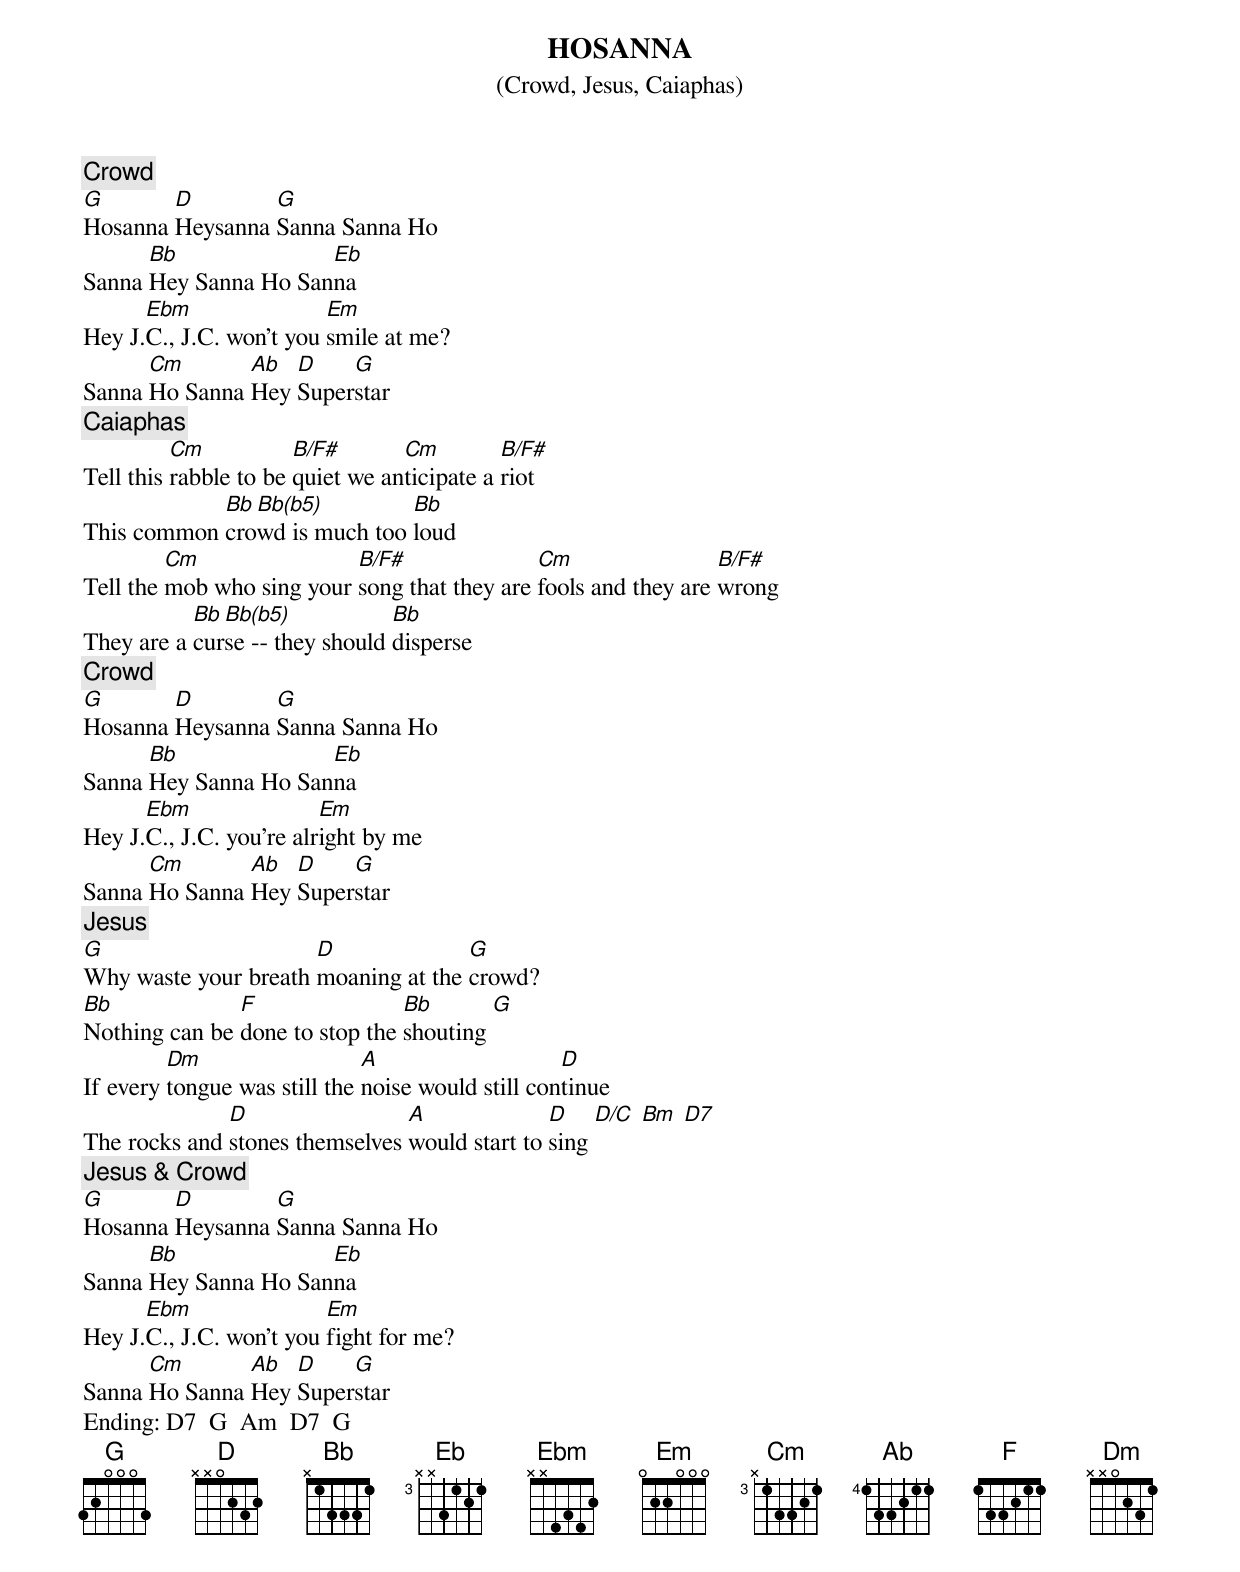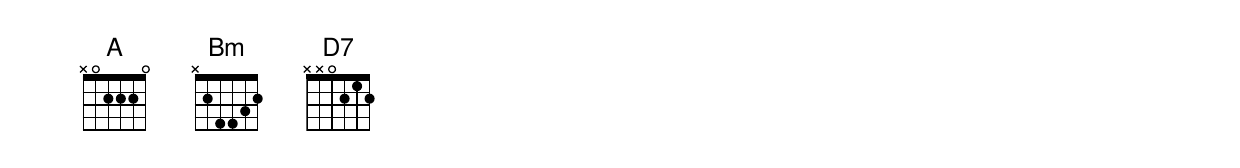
{t:HOSANNA}
{st:(Crowd, Jesus, Caiaphas)}
{c:Crowd}
[G]Hosanna [D]Heysanna [G]Sanna Sanna Ho
Sanna [Bb]Hey Sanna Ho San[Eb]na
Hey J.[Ebm]C., J.C. won't you [Em]smile at me?
Sanna [Cm]Ho Sanna [Ab]Hey [D]Super[G]star
{c:Caiaphas}
Tell this [Cm]rabble to be [B/F#]quiet we an[Cm]ticipate a [B/F#]riot
This common [Bb]cro[Bb(b5)]wd is much too [Bb]loud
Tell the [Cm]mob who sing your [B/F#]song that they are [Cm]fools and they are [B/F#]wrong
They are a [Bb]cur[Bb(b5)]se -- they should [Bb]disperse
{c:Crowd}
[G]Hosanna [D]Heysanna [G]Sanna Sanna Ho
Sanna [Bb]Hey Sanna Ho San[Eb]na
Hey J.[Ebm]C., J.C. you're alr[Em]ight by me
Sanna [Cm]Ho Sanna [Ab]Hey [D]Super[G]star
{c:Jesus}
[G]Why waste your breath [D]moaning at the [G]crowd?
[Bb]Nothing can be [F]done to stop the [Bb]shouting [G]
If every [Dm]tongue was still the [A]noise would still con[D]tinue
The rocks and [D]stones themselves [A]would start to [D]sing [D/C] [Bm] [D7]
{c:Jesus & Crowd}
[G]Hosanna [D]Heysanna [G]Sanna Sanna Ho
Sanna [Bb]Hey Sanna Ho San[Eb]na
Hey J.[Ebm]C., J.C. won't you [Em]fight for me?
Sanna [Cm]Ho Sanna [Ab]Hey [D]Super[G]star
Ending: D7  G  Am  D7  G
